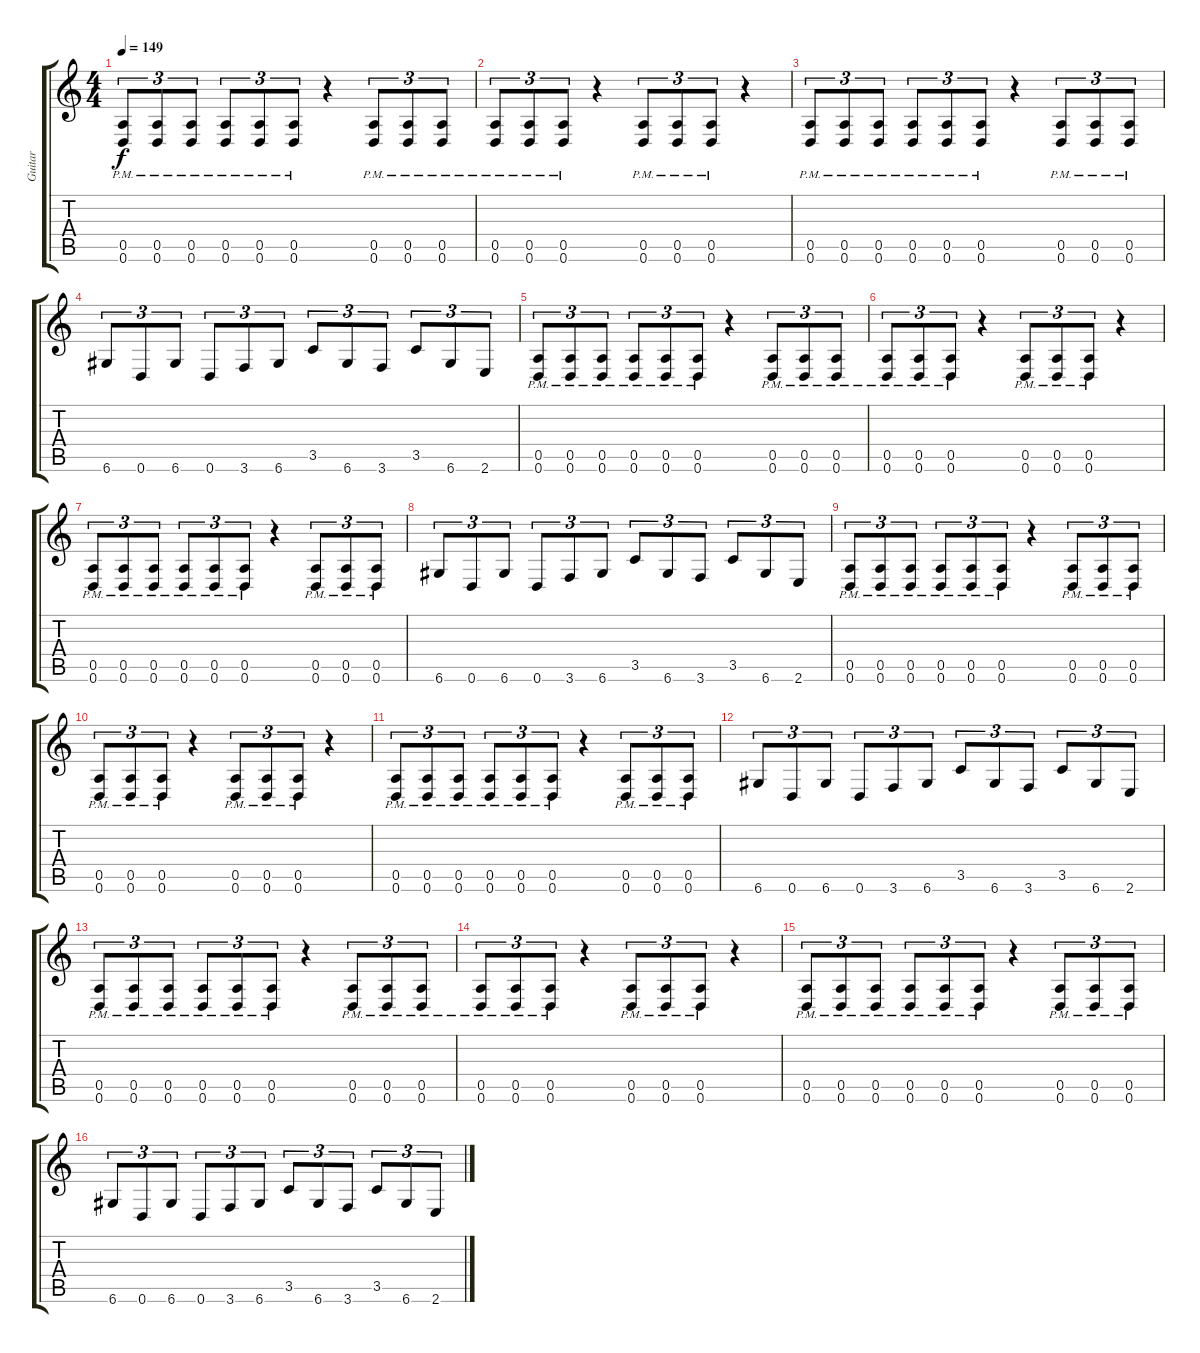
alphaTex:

\track ("Guitar" "Guitar") {instrument distortionguitar}
\staff {score tabs}
\tuning (E4 B3 G3 D3 A2 D2) {hide}
\ts (4 4)
\tempo 149
\clef g2
\ks c
(0.5{pm} 0.6{pm}).8{tu (3 2) dy f} (0.5{pm} 0.6{pm}).8{tu (3 2)} (0.5{pm} 0.6{pm}).8{tu (3 2)} (0.5{pm} 0.6{pm}).8{tu (3 2)} (0.5{pm} 0.6{pm}).8{tu (3 2)} (0.5{pm} 0.6{pm}).8{tu (3 2)} r.4 (0.5{pm} 0.6{pm}).8{tu (3 2)} (0.5{pm} 0.6{pm}).8{tu (3 2)} (0.5{pm} 0.6{pm}).8{tu (3 2)} |
(0.5{pm} 0.6{pm}).8{tu (3 2)} (0.5{pm} 0.6{pm}).8{tu (3 2)} (0.5{pm} 0.6{pm}).8{tu (3 2)} r.4 (0.5{pm} 0.6{pm}).8{tu (3 2)} (0.5{pm} 0.6{pm}).8{tu (3 2)} (0.5{pm} 0.6{pm}).8{tu (3 2)} r.4 |
(0.5{pm} 0.6{pm}).8{tu (3 2)} (0.5{pm} 0.6{pm}).8{tu (3 2)} (0.5{pm} 0.6{pm}).8{tu (3 2)} (0.5{pm} 0.6{pm}).8{tu (3 2)} (0.5{pm} 0.6{pm}).8{tu (3 2)} (0.5{pm} 0.6{pm}).8{tu (3 2)} r.4 (0.5{pm} 0.6{pm}).8{tu (3 2)} (0.5{pm} 0.6{pm}).8{tu (3 2)} (0.5{pm} 0.6{pm}).8{tu (3 2)} |
6.6.8{tu (3 2)} 0.6.8{tu (3 2)} 6.6.8{tu (3 2)} 0.6.8{tu (3 2)} 3.6.8{tu (3 2)} 6.6.8{tu (3 2)} 3.5.8{tu (3 2)} 6.6.8{tu (3 2)} 3.6.8{tu (3 2)} 3.5.8{tu (3 2)} 6.6.8{tu (3 2)} 2.6.8{tu (3 2)} |
(0.5{pm} 0.6{pm}).8{tu (3 2)} (0.5{pm} 0.6{pm}).8{tu (3 2)} (0.5{pm} 0.6{pm}).8{tu (3 2)} (0.5{pm} 0.6{pm}).8{tu (3 2)} (0.5{pm} 0.6{pm}).8{tu (3 2)} (0.5{pm} 0.6{pm}).8{tu (3 2)} r.4 (0.5{pm} 0.6{pm}).8{tu (3 2)} (0.5{pm} 0.6{pm}).8{tu (3 2)} (0.5{pm} 0.6{pm}).8{tu (3 2)} |
(0.5{pm} 0.6{pm}).8{tu (3 2)} (0.5{pm} 0.6{pm}).8{tu (3 2)} (0.5{pm} 0.6{pm}).8{tu (3 2)} r.4 (0.5{pm} 0.6{pm}).8{tu (3 2)} (0.5{pm} 0.6{pm}).8{tu (3 2)} (0.5{pm} 0.6{pm}).8{tu (3 2)} r.4 |
(0.5{pm} 0.6{pm}).8{tu (3 2)} (0.5{pm} 0.6{pm}).8{tu (3 2)} (0.5{pm} 0.6{pm}).8{tu (3 2)} (0.5{pm} 0.6{pm}).8{tu (3 2)} (0.5{pm} 0.6{pm}).8{tu (3 2)} (0.5{pm} 0.6{pm}).8{tu (3 2)} r.4 (0.5{pm} 0.6{pm}).8{tu (3 2)} (0.5{pm} 0.6{pm}).8{tu (3 2)} (0.5{pm} 0.6{pm}).8{tu (3 2)} |
6.6.8{tu (3 2)} 0.6.8{tu (3 2)} 6.6.8{tu (3 2)} 0.6.8{tu (3 2)} 3.6.8{tu (3 2)} 6.6.8{tu (3 2)} 3.5.8{tu (3 2)} 6.6.8{tu (3 2)} 3.6.8{tu (3 2)} 3.5.8{tu (3 2)} 6.6.8{tu (3 2)} 2.6.8{tu (3 2)} |
(0.5{pm} 0.6{pm}).8{tu (3 2)} (0.5{pm} 0.6{pm}).8{tu (3 2)} (0.5{pm} 0.6{pm}).8{tu (3 2)} (0.5{pm} 0.6{pm}).8{tu (3 2)} (0.5{pm} 0.6{pm}).8{tu (3 2)} (0.5{pm} 0.6{pm}).8{tu (3 2)} r.4 (0.5{pm} 0.6{pm}).8{tu (3 2)} (0.5{pm} 0.6{pm}).8{tu (3 2)} (0.5{pm} 0.6{pm}).8{tu (3 2)} |
(0.5{pm} 0.6{pm}).8{tu (3 2)} (0.5{pm} 0.6{pm}).8{tu (3 2)} (0.5{pm} 0.6{pm}).8{tu (3 2)} r.4 (0.5{pm} 0.6{pm}).8{tu (3 2)} (0.5{pm} 0.6{pm}).8{tu (3 2)} (0.5{pm} 0.6{pm}).8{tu (3 2)} r.4 |
(0.5{pm} 0.6{pm}).8{tu (3 2)} (0.5{pm} 0.6{pm}).8{tu (3 2)} (0.5{pm} 0.6{pm}).8{tu (3 2)} (0.5{pm} 0.6{pm}).8{tu (3 2)} (0.5{pm} 0.6{pm}).8{tu (3 2)} (0.5{pm} 0.6{pm}).8{tu (3 2)} r.4 (0.5{pm} 0.6{pm}).8{tu (3 2)} (0.5{pm} 0.6{pm}).8{tu (3 2)} (0.5{pm} 0.6{pm}).8{tu (3 2)} |
6.6.8{tu (3 2)} 0.6.8{tu (3 2)} 6.6.8{tu (3 2)} 0.6.8{tu (3 2)} 3.6.8{tu (3 2)} 6.6.8{tu (3 2)} 3.5.8{tu (3 2)} 6.6.8{tu (3 2)} 3.6.8{tu (3 2)} 3.5.8{tu (3 2)} 6.6.8{tu (3 2)} 2.6.8{tu (3 2)} |
(0.5{pm} 0.6{pm}).8{tu (3 2)} (0.5{pm} 0.6{pm}).8{tu (3 2)} (0.5{pm} 0.6{pm}).8{tu (3 2)} (0.5{pm} 0.6{pm}).8{tu (3 2)} (0.5{pm} 0.6{pm}).8{tu (3 2)} (0.5{pm} 0.6{pm}).8{tu (3 2)} r.4 (0.5{pm} 0.6{pm}).8{tu (3 2)} (0.5{pm} 0.6{pm}).8{tu (3 2)} (0.5{pm} 0.6{pm}).8{tu (3 2)} |
(0.5{pm} 0.6{pm}).8{tu (3 2)} (0.5{pm} 0.6{pm}).8{tu (3 2)} (0.5{pm} 0.6{pm}).8{tu (3 2)} r.4 (0.5{pm} 0.6{pm}).8{tu (3 2)} (0.5{pm} 0.6{pm}).8{tu (3 2)} (0.5{pm} 0.6{pm}).8{tu (3 2)} r.4 |
(0.5{pm} 0.6{pm}).8{tu (3 2)} (0.5{pm} 0.6{pm}).8{tu (3 2)} (0.5{pm} 0.6{pm}).8{tu (3 2)} (0.5{pm} 0.6{pm}).8{tu (3 2)} (0.5{pm} 0.6{pm}).8{tu (3 2)} (0.5{pm} 0.6{pm}).8{tu (3 2)} r.4 (0.5{pm} 0.6{pm}).8{tu (3 2)} (0.5{pm} 0.6{pm}).8{tu (3 2)} (0.5{pm} 0.6{pm}).8{tu (3 2)} |
6.6.8{tu (3 2)} 0.6.8{tu (3 2)} 6.6.8{tu (3 2)} 0.6.8{tu (3 2)} 3.6.8{tu (3 2)} 6.6.8{tu (3 2)} 3.5.8{tu (3 2)} 6.6.8{tu (3 2)} 3.6.8{tu (3 2)} 3.5.8{tu (3 2)} 6.6.8{tu (3 2)} 2.6.8{tu (3 2)}
